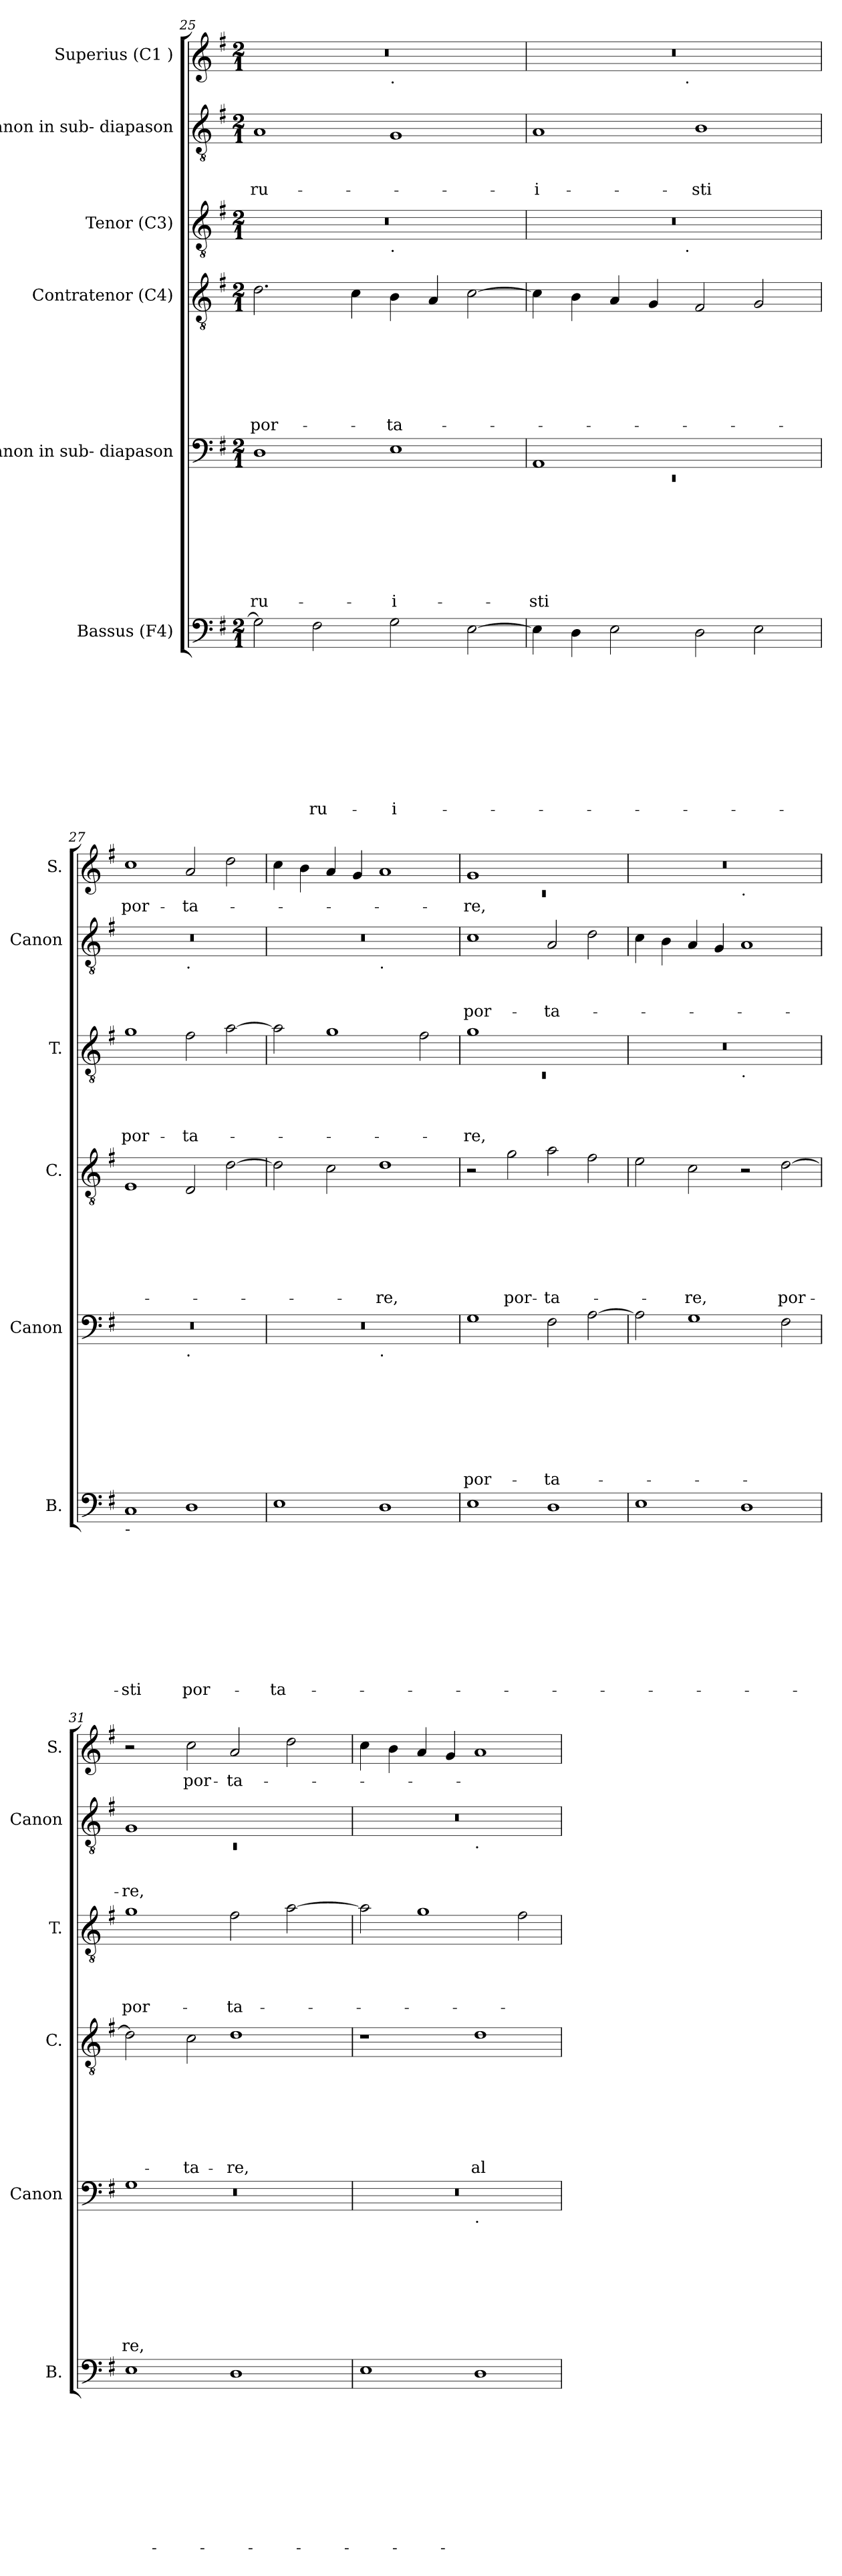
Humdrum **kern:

**kern	**text	**text	**text	**text	**text	**text	**text	**text	**text	**text	**kern	**text	**text	**text	**text	**text	**text	**text	**text	**kern	**text	**text	**text	**text	**text	**text	**text	**kern	**text	**text	**text	**text	**kern	**text	**text	**text	**kern	**text
*part6	*part6	*part6	*part6	*part6	*part6	*part6	*part6	*part6	*part6	*part6	*part5	*part5	*part5	*part5	*part5	*part5	*part5	*part5	*part5	*part4	*part4	*part4	*part4	*part4	*part4	*part4	*part4	*part3	*part3	*part3	*part3	*part3	*part2	*part2	*part2	*part2	*part1	*part1
*staff6	*staff6	*staff6	*staff6	*staff6	*staff6	*staff6	*staff6	*staff6	*staff6	*staff6	*staff5	*staff5	*staff5	*staff5	*staff5	*staff5	*staff5	*staff5	*staff5	*staff4	*staff4	*staff4	*staff4	*staff4	*staff4	*staff4	*staff4	*staff3	*staff3	*staff3	*staff3	*staff3	*staff2	*staff2	*staff2	*staff2	*staff1	*staff1
*I"Bassus (F4)	*	*	*	*	*	*	*	*	*	*	*I"Canon in sub- diapason	*	*	*	*	*	*	*	*	*I"Contratenor (C4)	*	*	*	*	*	*	*	*I"Tenor (C3)	*	*	*	*	*I"Canon in sub- diapason	*	*	*	*I"Superius (C1 )	*
*I'B.	*	*	*	*	*	*	*	*	*	*	*I'Canon	*	*	*	*	*	*	*	*	*I'C.	*	*	*	*	*	*	*	*I'T.	*	*	*	*	*I'Canon	*	*	*	*I'S.	*
*clefF4	*	*	*	*	*	*	*	*	*	*	*clefF4	*	*	*	*	*	*	*	*	*clefGv2	*	*	*	*	*	*	*	*clefGv2	*	*	*	*	*clefGv2	*	*	*	*clefG2	*
*k[f#]	*	*	*	*	*	*	*	*	*	*	*k[f#]	*	*	*	*	*	*	*	*	*k[f#]	*	*	*	*	*	*	*	*k[f#]	*	*	*	*	*k[f#]	*	*	*	*k[f#]	*
*G:	*	*	*	*	*	*	*	*	*	*	*G:	*	*	*	*	*	*	*	*	*G:	*	*	*	*	*	*	*	*G:	*	*	*	*	*G:	*	*	*	*G:	*
*M2/1	*	*	*	*	*	*	*	*	*	*	*M2/1	*	*	*	*	*	*	*	*	*M2/1	*	*	*	*	*	*	*	*M2/1	*	*	*	*	*M2/1	*	*	*	*M2/1	*
=25	=25	=25	=25	=25	=25	=25	=25	=25	=25	=25	=25	=25	=25	=25	=25	=25	=25	=25	=25	=25	=25	=25	=25	=25	=25	=25	=25	=25	=25	=25	=25	=25	=25	=25	=25	=25	=25	=25
!	!	!	!	!	!	!	!	!	!	!	!	!	!	!	!	!	!	!	!LO:LY:b	!	!	!	!	!	!	!	!LO:LY:b	!	!	!	!	!	!	!	!	!LO:LY:b	!	!
*	*	*	*	*	*	*	*	*	*	*	*	*	*	*	*	*	*	*	*	*	*	*	*	*	*	*	*	*^	*	*	*	*	*	*	*	*	*^	*
2G\]	.	.	.	.	.	.	.	.	.	.	1D	.	.	.	.	.	.	.	-ru-	2.d\	.	.	.	.	.	.	por-	0r	1ryy	.	.	.	.	1A	.	.	-ru-	0r	1ryy	.
!	!	!	!	!	!	!	!	!	!	!LO:LY:b	!	!	!	!	!	!	!	!	!	!	!	!	!	!	!	!	!	!	!	!	!	!	!	!	!	!	!	!	!	!
2F#\	.	.	.	.	.	.	.	.	.	-ru-	.	.	.	.	.	.	.	.	.	.	.	.	.	.	.	.	.	.	.	.	.	.	.	.	.	.	.	.	.	.
.	.	.	.	.	.	.	.	.	.	.	.	.	.	.	.	.	.	.	.	4c\	.	.	.	.	.	.	.	.	.	.	.	.	.	.	.	.	.	.	.	.
!	!	!	!	!	!	!	!	!	!	!	!	!	!	!	!	!	!	!	!	!	!	!	!	!	!	!	!	!	!	!	!	!	!	!	!	!	!	!	!LO:TX:b:t=.	!
!	!	!	!	!	!	!	!	!	!	!	!	!	!	!	!	!	!	!	!	!	!	!	!	!	!	!	!	!	!LO:TX:b:t=.	!	!	!	!	!	!	!	!	!	!	!
!	!	!	!	!	!	!	!	!	!	!LO:LY:b:rj	!	!	!	!	!	!	!	!	!LO:LY:b:rj	!	!	!	!	!	!	!	!LO:LY:b	!	!	!	!	!	!	!	!	!	!	!	!	!
2G\	.	.	.	.	.	.	.	.	.	-i-	1E	.	.	.	.	.	.	.	-i-	4B\	.	.	.	.	.	.	-ta-	.	1ryy	.	.	.	.	1G	.	.	.	.	1ryy	.
.	.	.	.	.	.	.	.	.	.	.	.	.	.	.	.	.	.	.	.	4A/	.	.	.	.	.	.	.	.	.	.	.	.	.	.	.	.	.	.	.	.
[>2E\	.	.	.	.	.	.	.	.	.	.	.	.	.	.	.	.	.	.	.	[>2c\	.	.	.	.	.	.	.	.	.	.	.	.	.	.	.	.	.	.	.	.
=26	=26	=26	=26	=26	=26	=26	=26	=26	=26	=26	=26	=26	=26	=26	=26	=26	=26	=26	=26	=26	=26	=26	=26	=26	=26	=26	=26	=26	=26	=26	=26	=26	=26	=26	=26	=26	=26	=26	=26	=26
*	*	*	*	*	*	*	*	*	*	*	*^	*	*	*	*	*	*	*	*	*	*	*	*	*	*	*	*	*	*	*	*	*	*	*	*	*	*	*	*	*
!	!	!	!	!	!	!	!	!	!	!	!	!LO:N:vis=1	!	!	!	!	!	!	!	!LO:LY:b	!	!	!	!	!	!	!	!	!	!	!	!	!	!	!	!	!	!LO:LY:b:rj	!	!	!
4E\]	.	.	.	.	.	.	.	.	.	.	1AA	0rEE	.	.	.	.	.	.	.	-sti	4c\]	.	.	.	.	.	.	.	0r	2ryy	.	.	.	.	1A	.	.	-i-	0r	2ryy	.
4D\	.	.	.	.	.	.	.	.	.	.	.	.	.	.	.	.	.	.	.	.	4B\	.	.	.	.	.	.	.	.	.	.	.	.	.	.	.	.	.	.	.	.
2E\	.	.	.	.	.	.	.	.	.	.	.	.	.	.	.	.	.	.	.	.	4A/	.	.	.	.	.	.	.	.	4...ryy	.	.	.	.	.	.	.	.	.	4...ryy	.
.	.	.	.	.	.	.	.	.	.	.	.	.	.	.	.	.	.	.	.	.	4G/	.	.	.	.	.	.	.	.	.	.	.	.	.	.	.	.	.	.	.	.
!	!	!	!	!	!	!	!	!	!	!	!	!	!	!	!	!	!	!	!	!	!	!	!	!	!	!	!	!	!	!	!	!	!	!	!	!	!	!	!	!LO:TX:b:t=.	!
!	!	!	!	!	!	!	!	!	!	!	!	!	!	!	!	!	!	!	!	!	!	!	!	!	!	!	!	!	!	!LO:TX:b:t=.	!	!	!	!	!	!	!	!	!	!	!
.	.	.	.	.	.	.	.	.	.	.	.	.	.	.	.	.	.	.	.	.	.	.	.	.	.	.	.	.	.	1ryy	.	.	.	.	.	.	.	.	.	1ryy	.
!	!	!	!	!	!	!	!	!	!	!	!	!	!	!	!	!	!	!	!	!	!	!	!	!	!	!	!	!	!	!	!	!	!	!	!	!	!	!LO:LY:b	!	!	!
2D\	.	.	.	.	.	.	.	.	.	.	1ryy	.	.	.	.	.	.	.	.	.	2F#/	.	.	.	.	.	.	.	.	.	.	.	.	.	1B	.	.	-sti	.	.	.
2E\	.	.	.	.	.	.	.	.	.	.	.	.	.	.	.	.	.	.	.	.	2G/	.	.	.	.	.	.	.	.	.	.	.	.	.	.	.	.	.	.	.	.
.	.	.	.	.	.	.	.	.	.	.	.	.	.	.	.	.	.	.	.	.	.	.	.	.	.	.	.	.	.	32ryy	.	.	.	.	.	.	.	.	.	32ryy	.
!!LO:PB:g=z
=27	=27	=27	=27	=27	=27	=27	=27	=27	=27	=27	=27	=27	=27	=27	=27	=27	=27	=27	=27	=27	=27	=27	=27	=27	=27	=27	=27	=27	=27	=27	=27	=27	=27	=27	=27	=27	=27	=27	=27	=27	=27
!LO:TX:b:t=-	!	!	!	!	!	!	!	!	!	!	!	!	!	!	!	!	!	!	!	!	!	!	!	!	!	!	!	!	!	!	!	!	!	!	!	!	!	!	!	!	!
!	!	!	!	!	!	!	!	!	!	!LO:LY:b	!	!	!	!	!	!	!	!	!	!	!	!	!	!	!	!	!	!	!	!	!	!	!	!LO:LY:b	!	!	!	!	!	!	!LO:LY:b
*	*	*	*	*	*	*	*	*	*	*	*	*	*	*	*	*	*	*	*	*	*	*	*	*	*	*	*	*	*v	*v	*	*	*	*	*^	*	*	*	*v	*v	*
1C	.	.	.	.	.	.	.	.	.	-sti	0r	1ryy	.	.	.	.	.	.	.	.	1E	.	.	.	.	.	.	.	1g	.	.	.	por-	0r	1ryy	.	.	.	1cc	por-
!	!	!	!	!	!	!	!	!	!	!	!	!	!	!	!	!	!	!	!	!	!	!	!	!	!	!	!	!	!	!	!	!	!	!	!LO:TX:b:t=.	!	!	!	!	!
!	!	!	!	!	!	!	!	!	!	!	!	!LO:TX:b:t=.	!	!	!	!	!	!	!	!	!	!	!	!	!	!	!	!	!	!	!	!	!	!	!	!	!	!	!	!
!	!	!	!	!	!	!	!	!	!	!LO:LY:b	!	!	!	!	!	!	!	!	!	!	!	!	!	!	!	!	!	!	!	!	!	!	!LO:LY:b	!	!	!	!	!	!	!LO:LY:b
1D	.	.	.	.	.	.	.	.	.	por-	.	1ryy	.	.	.	.	.	.	.	.	2D/	.	.	.	.	.	.	.	2f#\	.	.	.	-ta-	.	1ryy	.	.	.	2a/	-ta-
.	.	.	.	.	.	.	.	.	.	.	.	.	.	.	.	.	.	.	.	.	[>2d\	.	.	.	.	.	.	.	[>2a\	.	.	.	.	.	.	.	.	.	2dd\	.
=28	=28	=28	=28	=28	=28	=28	=28	=28	=28	=28	=28	=28	=28	=28	=28	=28	=28	=28	=28	=28	=28	=28	=28	=28	=28	=28	=28	=28	=28	=28	=28	=28	=28	=28	=28	=28	=28	=28	=28	=28
!	!	!	!	!	!	!	!	!	!	!LO:LY:b	!	!	!	!	!	!	!	!	!	!	!	!	!	!	!	!	!	!	!	!	!	!	!	!	!	!	!	!	!	!
1E	.	.	.	.	.	.	.	.	.	-ta-	0r	1ryy	.	.	.	.	.	.	.	.	2d\]	.	.	.	.	.	.	.	2a\]	.	.	.	.	0r	1ryy	.	.	.	4cc\	.
.	.	.	.	.	.	.	.	.	.	.	.	.	.	.	.	.	.	.	.	.	.	.	.	.	.	.	.	.	.	.	.	.	.	.	.	.	.	.	4b\	.
.	.	.	.	.	.	.	.	.	.	.	.	.	.	.	.	.	.	.	.	.	2c\	.	.	.	.	.	.	.	1g	.	.	.	.	.	.	.	.	.	4a/	.
.	.	.	.	.	.	.	.	.	.	.	.	.	.	.	.	.	.	.	.	.	.	.	.	.	.	.	.	.	.	.	.	.	.	.	.	.	.	.	4g/	.
!	!	!	!	!	!	!	!	!	!	!	!	!	!	!	!	!	!	!	!	!	!	!	!	!	!	!	!	!	!	!	!	!	!	!	!LO:TX:b:t=.	!	!	!	!	!
!	!	!	!	!	!	!	!	!	!	!	!	!LO:TX:b:t=.	!	!	!	!	!	!	!	!	!	!	!	!	!	!	!	!	!	!	!	!	!	!	!	!	!	!	!	!
!	!	!	!	!	!	!	!	!	!	!	!	!	!	!	!	!	!	!	!	!	!	!	!	!	!	!	!	!LO:LY:b	!	!	!	!	!	!	!	!	!	!	!	!
1D	.	.	.	.	.	.	.	.	.	.	.	1ryy	.	.	.	.	.	.	.	.	1d	.	.	.	.	.	.	-re,	.	.	.	.	.	.	1ryy	.	.	.	1a	.
.	.	.	.	.	.	.	.	.	.	.	.	.	.	.	.	.	.	.	.	.	.	.	.	.	.	.	.	.	2f#\	.	.	.	.	.	.	.	.	.	.	.
=29	=29	=29	=29	=29	=29	=29	=29	=29	=29	=29	=29	=29	=29	=29	=29	=29	=29	=29	=29	=29	=29	=29	=29	=29	=29	=29	=29	=29	=29	=29	=29	=29	=29	=29	=29	=29	=29	=29	=29	=29
*	*	*	*	*	*	*	*	*	*	*	*	*	*	*	*	*	*	*	*	*	*	*	*	*	*	*	*	*	*^	*	*	*	*	*	*	*	*	*	*^	*
!	!	!	!	!	!	!	!	!	!	!	!	!	!	!	!	!	!	!	!	!LO:LY:b	!	!	!	!	!	!	!	!	!	!LO:N:vis=1	!	!	!	!LO:LY:b	!	!	!	!	!LO:LY:b	!	!LO:N:vis=1	!LO:LY:b
*	*	*	*	*	*	*	*	*	*	*	*v	*v	*	*	*	*	*	*	*	*	*	*	*	*	*	*	*	*	*	*	*	*	*	*	*v	*v	*	*	*	*	*	*
1E	.	.	.	.	.	.	.	.	.	.	1G	.	.	.	.	.	.	.	por-	2r	.	.	.	.	.	.	.	1g	0rC	.	.	.	-re,	1c	.	.	por-	1g	0rc	-re,
!	!	!	!	!	!	!	!	!	!	!	!	!	!	!	!	!	!	!	!	!	!	!	!	!	!	!	!LO:LY:b	!	!	!	!	!	!	!	!	!	!	!	!	!
.	.	.	.	.	.	.	.	.	.	.	.	.	.	.	.	.	.	.	.	2g\	.	.	.	.	.	.	por-	.	.	.	.	.	.	.	.	.	.	.	.	.
!	!	!	!	!	!	!	!	!	!	!	!	!	!	!	!	!	!	!	!LO:LY:b	!	!	!	!	!	!	!	!LO:LY:b	!	!	!	!	!	!	!	!	!	!LO:LY:b	!	!	!
1D	.	.	.	.	.	.	.	.	.	.	2F#\	.	.	.	.	.	.	.	-ta-	2a\	.	.	.	.	.	.	-ta-	1ryy	.	.	.	.	.	2A/	.	.	-ta-	1ryy	.	.
.	.	.	.	.	.	.	.	.	.	.	[>2A\	.	.	.	.	.	.	.	.	2f#\	.	.	.	.	.	.	.	.	.	.	.	.	.	2d\	.	.	.	.	.	.
=30	=30	=30	=30	=30	=30	=30	=30	=30	=30	=30	=30	=30	=30	=30	=30	=30	=30	=30	=30	=30	=30	=30	=30	=30	=30	=30	=30	=30	=30	=30	=30	=30	=30	=30	=30	=30	=30	=30	=30	=30
1E	.	.	.	.	.	.	.	.	.	.	2A\]	.	.	.	.	.	.	.	.	2e\	.	.	.	.	.	.	.	0r	1ryy	.	.	.	.	4c\	.	.	.	0r	1ryy	.
.	.	.	.	.	.	.	.	.	.	.	.	.	.	.	.	.	.	.	.	.	.	.	.	.	.	.	.	.	.	.	.	.	.	4B\	.	.	.	.	.	.
!	!	!	!	!	!	!	!	!	!	!	!	!	!	!	!	!	!	!	!	!	!	!	!	!	!	!	!LO:LY:b	!	!	!	!	!	!	!	!	!	!	!	!	!
.	.	.	.	.	.	.	.	.	.	.	1G	.	.	.	.	.	.	.	.	2c\	.	.	.	.	.	.	-re,	.	.	.	.	.	.	4A/	.	.	.	.	.	.
.	.	.	.	.	.	.	.	.	.	.	.	.	.	.	.	.	.	.	.	.	.	.	.	.	.	.	.	.	.	.	.	.	.	4G/	.	.	.	.	.	.
!	!	!	!	!	!	!	!	!	!	!	!	!	!	!	!	!	!	!	!	!	!	!	!	!	!	!	!	!	!	!	!	!	!	!	!	!	!	!	!LO:TX:b:t=.	!
!	!	!	!	!	!	!	!	!	!	!	!	!	!	!	!	!	!	!	!	!	!	!	!	!	!	!	!	!	!LO:TX:b:t=.	!	!	!	!	!	!	!	!	!	!	!
1D	.	.	.	.	.	.	.	.	.	.	.	.	.	.	.	.	.	.	.	2r	.	.	.	.	.	.	.	.	1ryy	.	.	.	.	1A	.	.	.	.	1ryy	.
!	!	!	!	!	!	!	!	!	!	!	!	!	!	!	!	!	!	!	!	!	!	!	!	!	!	!	!LO:LY:b	!	!	!	!	!	!	!	!	!	!	!	!	!
.	.	.	.	.	.	.	.	.	.	.	2F#\	.	.	.	.	.	.	.	.	[<2d\	.	.	.	.	.	.	por-	.	.	.	.	.	.	.	.	.	.	.	.	.
!!LO:LB:g=z
=31	=31	=31	=31	=31	=31	=31	=31	=31	=31	=31	=31	=31	=31	=31	=31	=31	=31	=31	=31	=31	=31	=31	=31	=31	=31	=31	=31	=31	=31	=31	=31	=31	=31	=31	=31	=31	=31	=31	=31	=31
*	*	*	*	*	*	*	*	*	*	*	*^	*	*	*	*	*	*	*	*	*	*	*	*	*	*	*	*	*	*	*	*	*	*	*^	*	*	*	*	*	*
*	*	*	*	*	*	*	*	*	*	*	*	*^	*	*	*	*	*	*	*	*	*	*	*	*	*	*	*	*	*	*	*	*	*	*	*	*	*	*	*	*	*	*
!	!	!	!	!	!	!	!	!	!	!	!	!	!LO:N:vis=1	!	!	!	!	!	!	!	!LO:LY:b	!	!	!	!	!	!	!	!	!	!	!	!	!	!LO:LY:b	!	!LO:N:vis=1	!	!	!LO:LY:b	!	!	!
*	*	*	*	*	*	*	*	*	*	*	*	*	*	*	*	*	*	*	*	*	*	*	*	*	*	*	*	*	*	*v	*v	*	*	*	*	*	*	*	*	*	*v	*v	*
1E	.	.	.	.	.	.	.	.	.	.	8ryy	1G	0r	.	.	.	.	.	.	.	-re,	2d\]	.	.	.	.	.	.	.	1g	.	.	.	por-	1G	0rC	.	.	-re,	2r	.
.	.	.	.	.	.	.	.	.	.	.	32ryy	.	.	.	.	.	.	.	.	.	.	.	.	.	.	.	.	.	.	.	.	.	.	.	.	.	.	.	.	.	.
.	.	.	.	.	.	.	.	.	.	.	1ryy	.	.	.	.	.	.	.	.	.	.	.	.	.	.	.	.	.	.	.	.	.	.	.	.	.	.	.	.	.	.
!	!	!	!	!	!	!	!	!	!	!	!	!	!	!	!	!	!	!	!	!	!	!	!	!	!	!	!	!	!LO:LY:b	!	!	!	!	!	!	!	!	!	!	!	!LO:LY:b
.	.	.	.	.	.	.	.	.	.	.	.	.	.	.	.	.	.	.	.	.	.	2c\	.	.	.	.	.	.	-ta-	.	.	.	.	.	.	.	.	.	.	2cc\	por-
!	!	!	!	!	!	!	!	!	!	!	!	!	!	!	!	!	!	!	!	!	!	!	!	!	!	!	!	!	!LO:LY:b	!	!	!	!	!LO:LY:b	!	!	!	!	!	!	!LO:LY:b
1D	.	.	.	.	.	.	.	.	.	.	.	1ryy	.	.	.	.	.	.	.	.	.	1d	.	.	.	.	.	.	-re,	2f#\	.	.	.	-ta-	1ryy	.	.	.	.	2a/	-ta-
.	.	.	.	.	.	.	.	.	.	.	2ryy	.	.	.	.	.	.	.	.	.	.	.	.	.	.	.	.	.	.	.	.	.	.	.	.	.	.	.	.	.	.
.	.	.	.	.	.	.	.	.	.	.	.	.	.	.	.	.	.	.	.	.	.	.	.	.	.	.	.	.	.	[>2a\	.	.	.	.	.	.	.	.	.	2dd\	.
.	.	.	.	.	.	.	.	.	.	.	4ryy	.	.	.	.	.	.	.	.	.	.	.	.	.	.	.	.	.	.	.	.	.	.	.	.	.	.	.	.	.	.
.	.	.	.	.	.	.	.	.	.	.	16.ryy	.	.	.	.	.	.	.	.	.	.	.	.	.	.	.	.	.	.	.	.	.	.	.	.	.	.	.	.	.	.
*	*	*	*	*	*	*	*	*	*	*	*	*v	*v	*	*	*	*	*	*	*	*	*	*	*	*	*	*	*	*	*	*	*	*	*	*	*	*	*	*	*	*
=32	=32	=32	=32	=32	=32	=32	=32	=32	=32	=32	=32	=32	=32	=32	=32	=32	=32	=32	=32	=32	=32	=32	=32	=32	=32	=32	=32	=32	=32	=32	=32	=32	=32	=32	=32	=32	=32	=32	=32	=32
1E	.	.	.	.	.	.	.	.	.	.	0r	1ryy	.	.	.	.	.	.	.	.	1r	.	.	.	.	.	.	.	2a\]	.	.	.	.	0r	1ryy	.	.	.	4cc\	.
.	.	.	.	.	.	.	.	.	.	.	.	.	.	.	.	.	.	.	.	.	.	.	.	.	.	.	.	.	.	.	.	.	.	.	.	.	.	.	4b\	.
.	.	.	.	.	.	.	.	.	.	.	.	.	.	.	.	.	.	.	.	.	.	.	.	.	.	.	.	.	1g	.	.	.	.	.	.	.	.	.	4a/	.
.	.	.	.	.	.	.	.	.	.	.	.	.	.	.	.	.	.	.	.	.	.	.	.	.	.	.	.	.	.	.	.	.	.	.	.	.	.	.	4g/	.
!	!	!	!	!	!	!	!	!	!	!	!	!	!	!	!	!	!	!	!	!	!	!	!	!	!	!	!	!	!	!	!	!	!	!	!LO:TX:b:t=.	!	!	!	!	!
!	!	!	!	!	!	!	!	!	!	!	!	!LO:TX:b:t=.	!	!	!	!	!	!	!	!	!	!	!	!	!	!	!	!	!	!	!	!	!	!	!	!	!	!	!	!
!	!	!	!	!	!	!	!	!	!	!	!	!	!	!	!	!	!	!	!	!	!	!	!	!	!	!	!	!LO:LY:b	!	!	!	!	!	!	!	!	!	!	!	!
1D	.	.	.	.	.	.	.	.	.	.	.	1ryy	.	.	.	.	.	.	.	.	1d	.	.	.	.	.	.	al-	.	.	.	.	.	.	1ryy	.	.	.	1a	.
.	.	.	.	.	.	.	.	.	.	.	.	.	.	.	.	.	.	.	.	.	.	.	.	.	.	.	.	.	2f#\	.	.	.	.	.	.	.	.	.	.	.
*	*	*	*	*	*	*	*	*	*	*	*v	*v	*	*	*	*	*	*	*	*	*	*	*	*	*	*	*	*	*	*	*	*	*	*v	*v	*	*	*	*	*
=	=	=	=	=	=	=	=	=	=	=	=	=	=	=	=	=	=	=	=	=	=	=	=	=	=	=	=	=	=	=	=	=	=	=	=	=	=	=
*-	*-	*-	*-	*-	*-	*-	*-	*-	*-	*-	*-	*-	*-	*-	*-	*-	*-	*-	*-	*-	*-	*-	*-	*-	*-	*-	*-	*-	*-	*-	*-	*-	*-	*-	*-	*-	*-	*-
